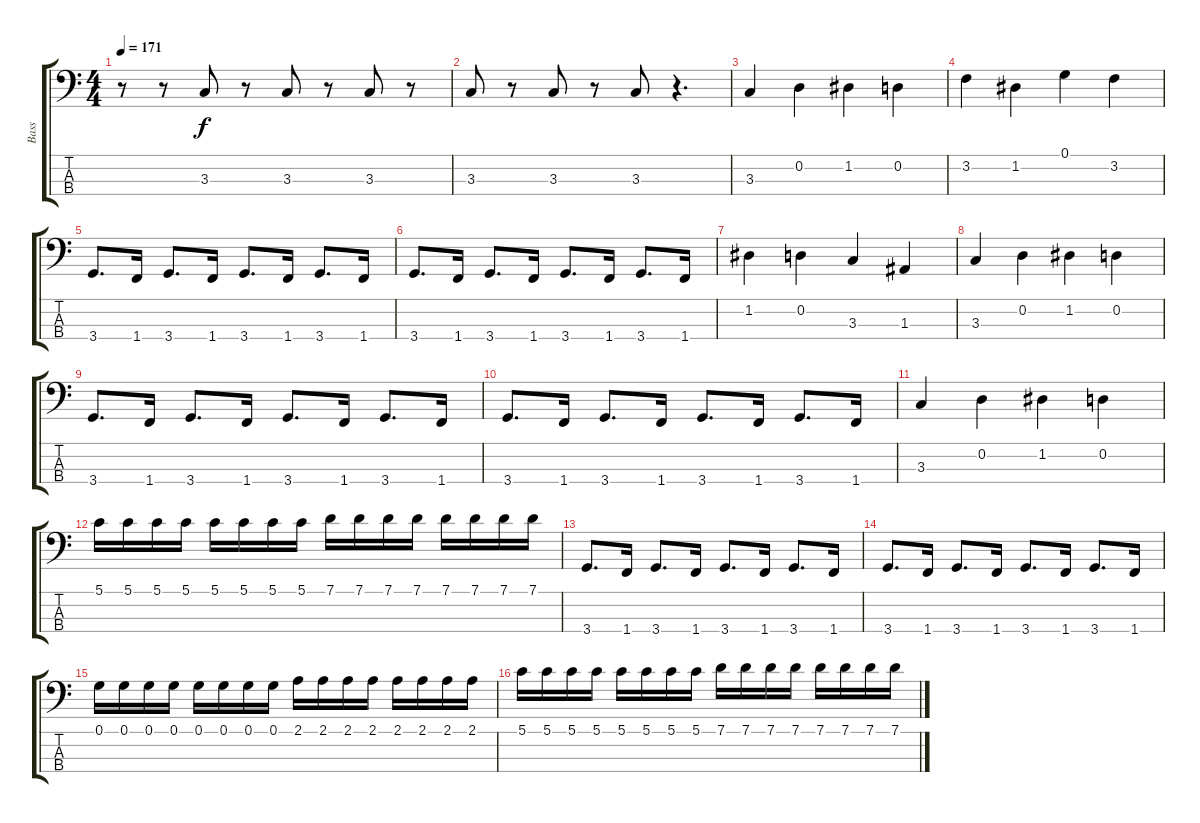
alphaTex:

\track ("Bass" "Bass") {instrument electricbassfinger}
\staff {score tabs}
\tuning (G2 D2 A1 E1) {hide}
\ts (4 4)
\tempo 171
\clef f4
\ks c
r.8{dy f} r.8 3.3.8 r.8 3.3.8 r.8 3.3.8 r.8 |
3.3.8 r.8 3.3.8 r.8 3.3.8 r.4{d} |
3.3.4 0.2.4 1.2.4 0.2.4 |
3.2.4 1.2.4 0.1.4 3.2.4 |
3.4.8{d} 1.4.16 3.4.8{d} 1.4.16 3.4.8{d} 1.4.16 3.4.8{d} 1.4.16 |
3.4.8{d} 1.4.16 3.4.8{d} 1.4.16 3.4.8{d} 1.4.16 3.4.8{d} 1.4.16 |
1.2.4 0.2.4 3.3.4 1.3.4 |
3.3.4 0.2.4 1.2.4 0.2.4 |
3.4.8{d} 1.4.16 3.4.8{d} 1.4.16 3.4.8{d} 1.4.16 3.4.8{d} 1.4.16 |
3.4.8{d} 1.4.16 3.4.8{d} 1.4.16 3.4.8{d} 1.4.16 3.4.8{d} 1.4.16 |
3.3.4 0.2.4 1.2.4 0.2.4 |
5.1.16 5.1.16 5.1.16 5.1.16 5.1.16 5.1.16 5.1.16 5.1.16 7.1.16 7.1.16 7.1.16 7.1.16 7.1.16 7.1.16 7.1.16 7.1.16 |
3.4.8{d} 1.4.16 3.4.8{d} 1.4.16 3.4.8{d} 1.4.16 3.4.8{d} 1.4.16 |
3.4.8{d} 1.4.16 3.4.8{d} 1.4.16 3.4.8{d} 1.4.16 3.4.8{d} 1.4.16 |
0.1.16 0.1.16 0.1.16 0.1.16 0.1.16 0.1.16 0.1.16 0.1.16 2.1.16 2.1.16 2.1.16 2.1.16 2.1.16 2.1.16 2.1.16 2.1.16 |
5.1.16 5.1.16 5.1.16 5.1.16 5.1.16 5.1.16 5.1.16 5.1.16 7.1.16 7.1.16 7.1.16 7.1.16 7.1.16 7.1.16 7.1.16 7.1.16
